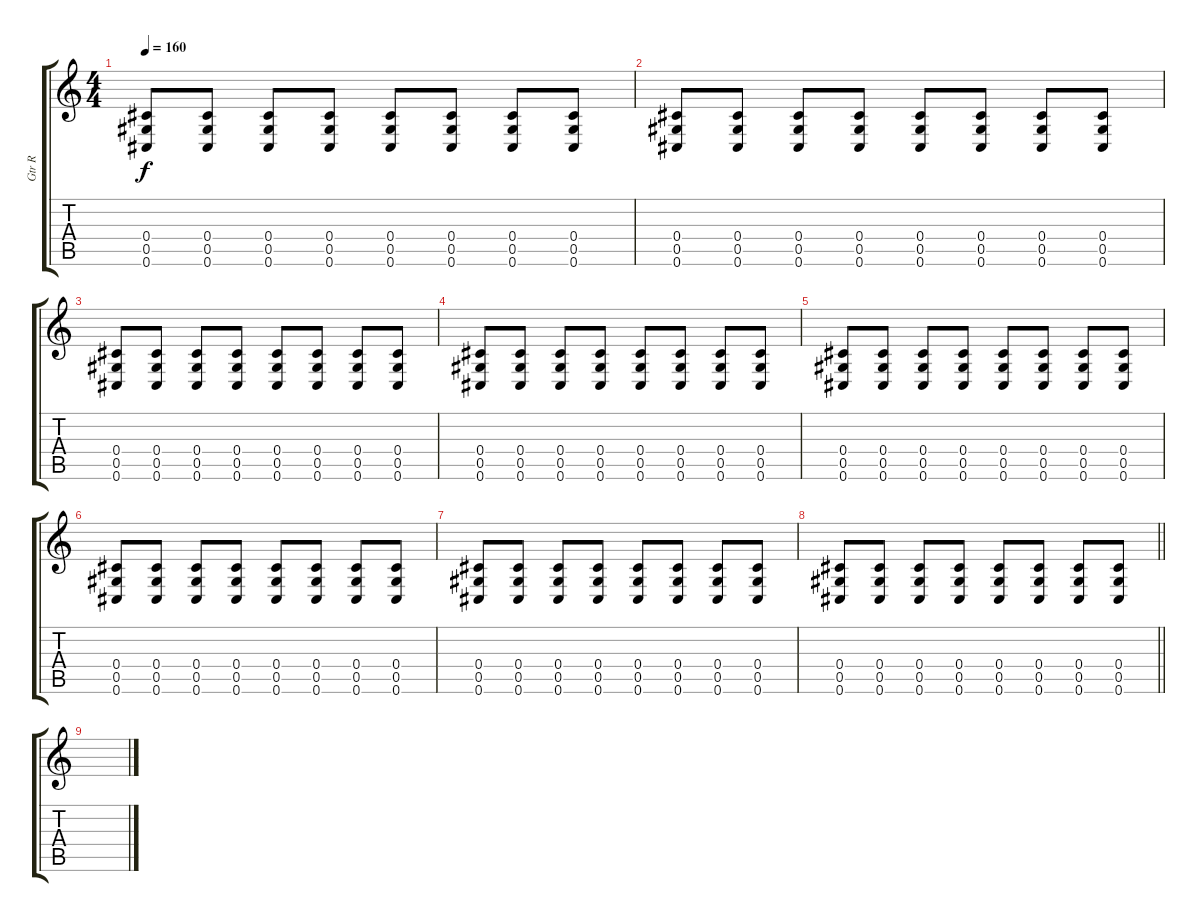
\track ("Gtr R" "Gtr R") {instrument overdrivenguitar}
\staff {score tabs}
\tuning (Eb4 Bb3 Gb3 Db3 Ab2 Db2) {hide}
\ts (4 4)
\tempo 160
\clef g2
\ks c
(0.4 0.5 0.6).8{dy f volume 3} (0.4 0.5 0.6).8 (0.4 0.5 0.6).8 (0.4 0.5 0.6).8 (0.4 0.5 0.6).8 (0.4 0.5 0.6).8 (0.4 0.5 0.6).8 (0.4 0.5 0.6).8 |
(0.4 0.5 0.6).8 (0.4 0.5 0.6).8 (0.4 0.5 0.6).8 (0.4 0.5 0.6).8 (0.4 0.5 0.6).8 (0.4 0.5 0.6).8 (0.4 0.5 0.6).8 (0.4 0.5 0.6).8 |
(0.4 0.5 0.6).8 (0.4 0.5 0.6).8 (0.4 0.5 0.6).8 (0.4 0.5 0.6).8 (0.4 0.5 0.6).8 (0.4 0.5 0.6).8 (0.4 0.5 0.6).8 (0.4 0.5 0.6).8 |
(0.4 0.5 0.6).8 (0.4 0.5 0.6).8 (0.4 0.5 0.6).8 (0.4 0.5 0.6).8 (0.4 0.5 0.6).8 (0.4 0.5 0.6).8 (0.4 0.5 0.6).8 (0.4 0.5 0.6).8 |
(0.4 0.5 0.6).8{volume 0} (0.4 0.5 0.6).8 (0.4 0.5 0.6).8 (0.4 0.5 0.6).8 (0.4 0.5 0.6).8 (0.4 0.5 0.6).8 (0.4 0.5 0.6).8 (0.4 0.5 0.6).8 |
(0.4 0.5 0.6).8 (0.4 0.5 0.6).8 (0.4 0.5 0.6).8 (0.4 0.5 0.6).8 (0.4 0.5 0.6).8 (0.4 0.5 0.6).8 (0.4 0.5 0.6).8 (0.4 0.5 0.6).8 |
(0.4 0.5 0.6).8 (0.4 0.5 0.6).8 (0.4 0.5 0.6).8 (0.4 0.5 0.6).8 (0.4 0.5 0.6).8 (0.4 0.5 0.6).8 (0.4 0.5 0.6).8 (0.4 0.5 0.6).8 |
\barLineRight lightlight
(0.4 0.5 0.6).8 (0.4 0.5 0.6).8 (0.4 0.5 0.6).8 (0.4 0.5 0.6).8 (0.4 0.5 0.6).8 (0.4 0.5 0.6).8 (0.4 0.5 0.6).8 (0.4 0.5 0.6).8 |
\section ("" "")
